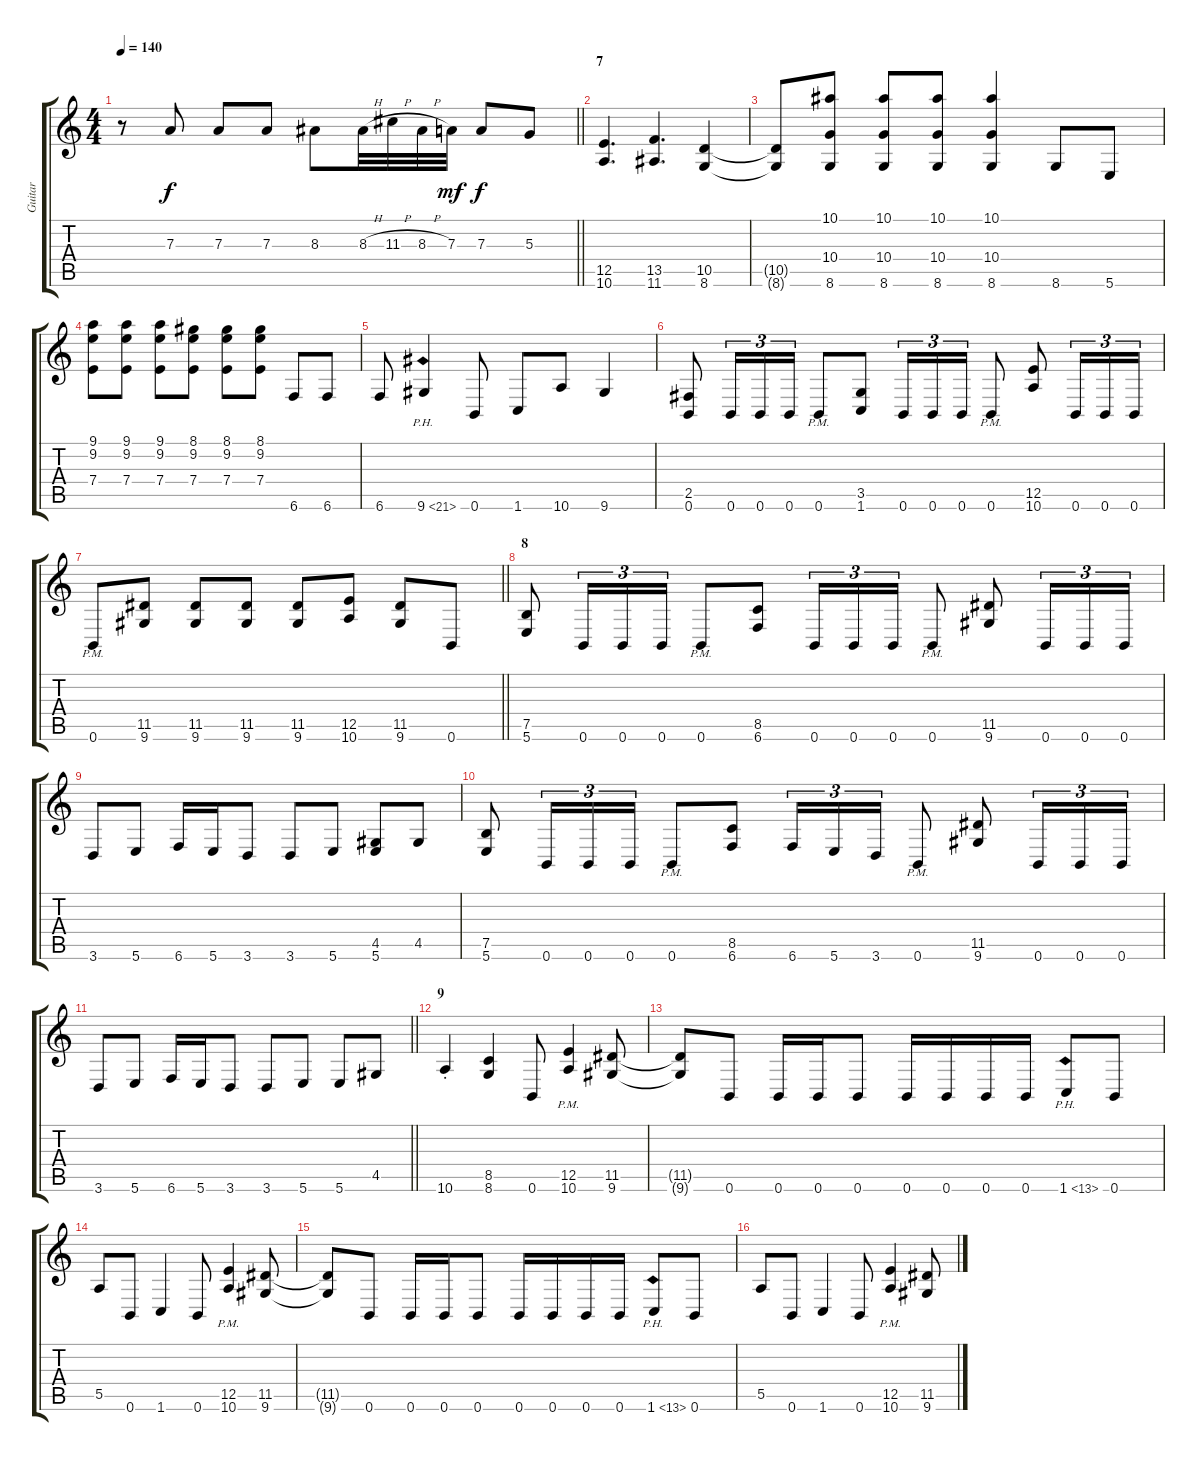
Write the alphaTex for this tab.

\track ("Guitar" "Guitar") {instrument distortionguitar}
\staff {score tabs}
\tuning (C4 G3 D3 A2 E2 B1) {hide}
\ts (4 4)
\tempo 140
\clef g2
\barLineRight lightlight
\ks c
r.8{dy f} 7.3.8 7.3.8 7.3.8 8.3.8 8.3{h}.32 11.3{h}.32 8.3{h}.32 7.3.32{dy mf} 7.3.8{dy f} 5.3.8 |
\section ("" "7")
(12.5 10.6).4{d} (13.5 11.6).4{d} (10.5 8.6).4 |
(10.5{t} 8.6{t}).8 (10.1 10.4 8.6).8 (10.1 10.4 8.6).8 (10.1 10.4 8.6).8 (10.1 10.4 8.6).4 8.6.8 5.6.8 |
(9.1 9.2 7.4).8 (9.1 9.2 7.4).8 (9.1 9.2 7.4).8 (8.1 9.2 7.4).8 (8.1 9.2 7.4).8 (8.1 9.2 7.4).8 6.6.8 6.6.8 |
6.6.8 9.6{ph 12}.4 0.6.8 1.6.8 10.6.8 9.6.4 |
(2.5 0.6).8 0.6.16{tu (3 2)} 0.6.16{tu (3 2)} 0.6.16{tu (3 2)} 0.6{pm}.8 (3.5 1.6).8 0.6.16{tu (3 2)} 0.6.16{tu (3 2)} 0.6.16{tu (3 2)} 0.6{pm}.8 (12.5 10.6).8 0.6.16{tu (3 2)} 0.6.16{tu (3 2)} 0.6.16{tu (3 2)} |
\barLineRight lightlight
0.6{pm}.8 (11.5 9.6).8 (11.5 9.6).8 (11.5 9.6).8 (11.5 9.6).8 (12.5 10.6).8 (11.5 9.6).8 0.6.8 |
\section ("" "8")
(7.5 5.6).8 0.6.16{tu (3 2)} 0.6.16{tu (3 2)} 0.6.16{tu (3 2)} 0.6{pm}.8 (8.5 6.6).8 0.6.16{tu (3 2)} 0.6.16{tu (3 2)} 0.6.16{tu (3 2)} 0.6{pm}.8 (11.5 9.6).8 0.6.16{tu (3 2)} 0.6.16{tu (3 2)} 0.6.16{tu (3 2)} |
3.6.8 5.6.8 6.6.16 5.6.16 3.6.8 3.6.8 5.6.8 (4.5 5.6).8 4.5.8 |
(7.5 5.6).8 0.6.16{tu (3 2)} 0.6.16{tu (3 2)} 0.6.16{tu (3 2)} 0.6{pm}.8 (8.5 6.6).8 6.6.16{tu (3 2)} 5.6.16{tu (3 2)} 3.6.16{tu (3 2)} 0.6{pm}.8 (11.5 9.6).8 0.6.16{tu (3 2)} 0.6.16{tu (3 2)} 0.6.16{tu (3 2)} |
\barLineRight lightlight
3.6.8 5.6.8 6.6.16 5.6.16 3.6.8 3.6.8 5.6.8 5.6.8 4.5.8 |
\section ("" "9")
10.6{st}.4 (8.5 8.6).4 0.6.8 (12.5{pm} 10.6{pm}).4 (11.5 9.6).8 |
(11.5{t} 9.6{t}).8 0.6.8 0.6.16 0.6.16 0.6.8 0.6.16 0.6.16 0.6.16 0.6.16 1.6{ph 12}.8 0.6.8 |
5.5.8 0.6.8 1.6.4 0.6.8 (12.5{pm} 10.6{pm}).4 (11.5 9.6).8 |
(11.5{t} 9.6{t}).8 0.6.8 0.6.16 0.6.16 0.6.8 0.6.16 0.6.16 0.6.16 0.6.16 1.6{ph 12}.8 0.6.8 |
5.5.8 0.6.8 1.6.4 0.6.8 (12.5{pm} 10.6{pm}).4 (11.5 9.6).8
